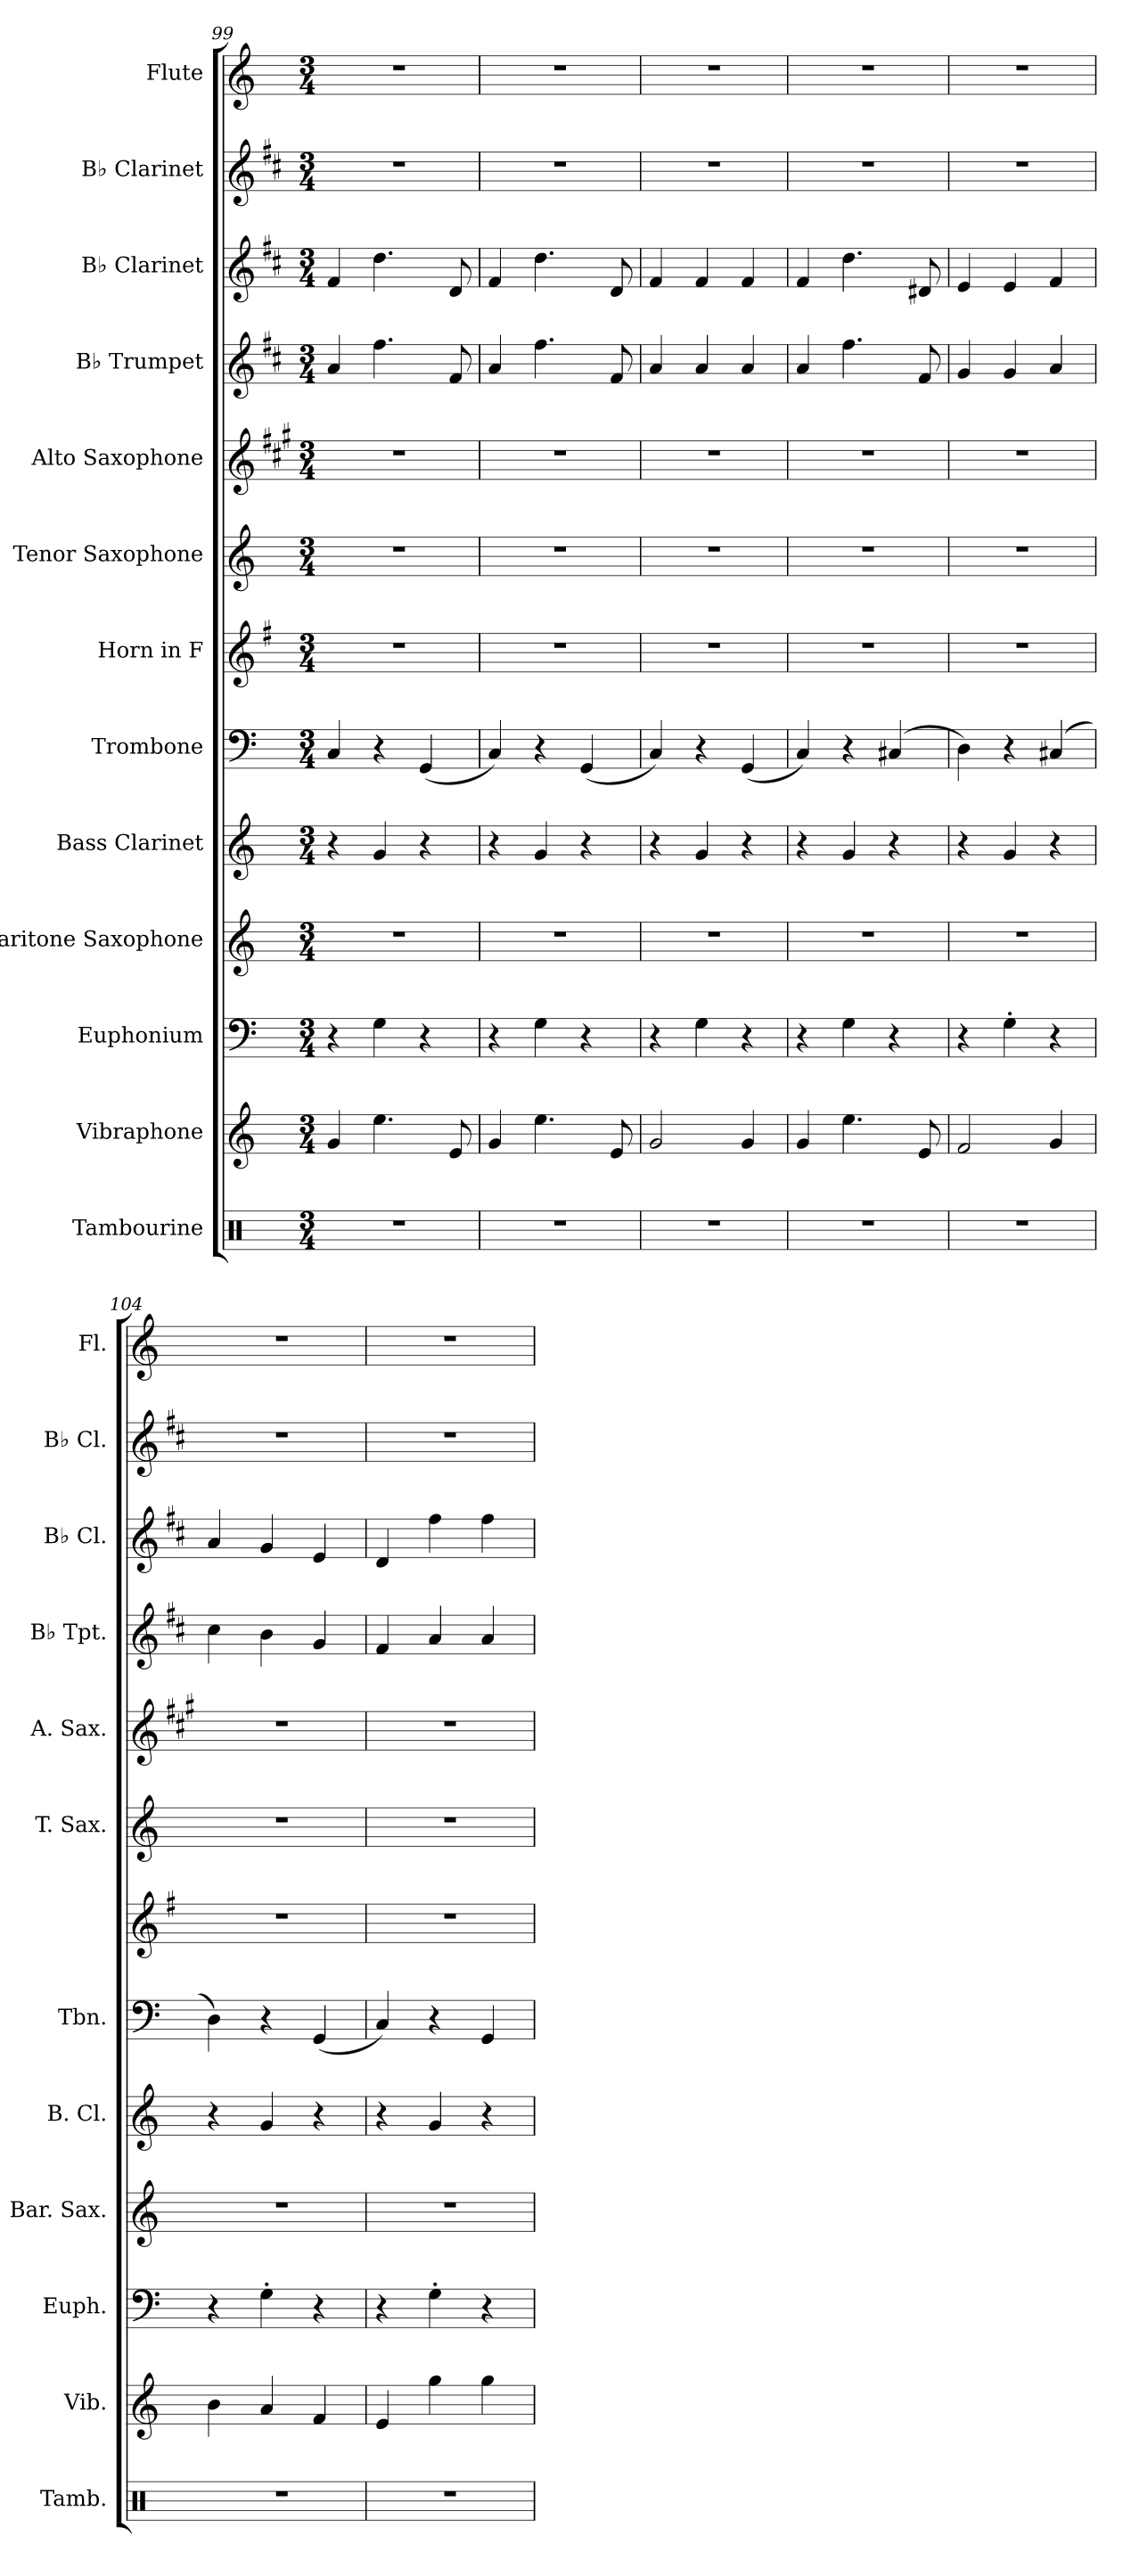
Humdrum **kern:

**kern	**kern	**kern	**kern	**kern	**kern	**kern	**kern	**kern	**kern	**kern	**kern	**kern
*part13	*part12	*part11	*part10	*part9	*part8	*part7	*part6	*part5	*part4	*part3	*part2	*part1
*staff13	*staff12	*staff11	*staff10	*staff9	*staff8	*staff7	*staff6	*staff5	*staff4	*staff3	*staff2	*staff1
*I"Tambourine	*I"Vibraphone	*I"Euphonium	*I"Baritone Saxophone	*I"Bass Clarinet	*I"Trombone	*I"Horn in F	*I"Tenor Saxophone	*I"Alto Saxophone	*I"B♭ Trumpet	*I"B♭ Clarinet	*I"B♭ Clarinet	*I"Flute
*I'Tamb.	*I'Vib.	*I'Euph.	*I'Bar. Sax.	*I'B. Cl.	*I'Tbn.	*	*I'T. Sax.	*I'A. Sax.	*I'B♭ Tpt.	*I'B♭ Cl.	*I'B♭ Cl.	*I'Fl.
*clefX	*clefG2	*clefF4	*clefG2	*clefG2	*clefF4	*clefG2	*clefG2	*clefG2	*clefG2	*clefG2	*clefG2	*clefG2
*	*	*	*ITrd12c21	*ITrd8c14	*	*ITrd4c7	*ITrd8c14	*ITrd5c9	*ITrd1c2	*ITrd1c2	*ITrd1c2	*
*k[]	*k[]	*k[]	*k[]	*k[]	*k[]	*k[]	*k[]	*k[]	*k[]	*k[]	*k[]	*k[]
*M3/4	*M3/4	*M3/4	*M3/4	*M3/4	*M3/4	*M3/4	*M3/4	*M3/4	*M3/4	*M3/4	*M3/4	*M3/4
=99	=99	=99	=99	=99	=99	=99	=99	=99	=99	=99	=99	=99
2.r	4g/	4r	2.r	4r	4C/	2.r	2.r	2.r	4g/	4e/	2.r	2.r
.	4.ee\	4G\	.	4G/	4r	.	.	.	4.ee\	4.cc\	.	.
.	.	4r	.	4r	(4GG/	.	.	.	.	.	.	.
.	8e/	.	.	.	.	.	.	.	8e/	8c/	.	.
=100	=100	=100	=100	=100	=100	=100	=100	=100	=100	=100	=100	=100
2.r	4g/	4r	2.r	4r	4C/)	2.r	2.r	2.r	4g/	4e/	2.r	2.r
.	4.ee\	4G\	.	4G/	4r	.	.	.	4.ee\	4.cc\	.	.
.	.	4r	.	4r	(4GG/	.	.	.	.	.	.	.
.	8e/	.	.	.	.	.	.	.	8e/	8c/	.	.
!!LO:PB:g=z
=101	=101	=101	=101	=101	=101	=101	=101	=101	=101	=101	=101	=101
2.r	2g/	4r	2.r	4r	4C/)	2.r	2.r	2.r	4g/	4e/	2.r	2.r
.	.	4G\	.	4G/	4r	.	.	.	4g/	4e/	.	.
.	4g/	4r	.	4r	(4GG/	.	.	.	4g/	4e/	.	.
=102	=102	=102	=102	=102	=102	=102	=102	=102	=102	=102	=102	=102
2.r	4g/	4r	2.r	4r	4C/)	2.r	2.r	2.r	4g/	4e/	2.r	2.r
.	4.ee\	4G\	.	4G/	4r	.	.	.	4.ee\	4.cc\	.	.
.	.	4r	.	4r	(4C#X/	.	.	.	.	.	.	.
.	8e/	.	.	.	.	.	.	.	8e/	8c#X/	.	.
=103	=103	=103	=103	=103	=103	=103	=103	=103	=103	=103	=103	=103
2.r	2f/	4r	2.r	4r	4D\)	2.r	2.r	2.r	4f/	4d/	2.r	2.r
.	.	4G'\	.	4G/	4r	.	.	.	4f/	4d/	.	.
.	4g/	4r	.	4r	(4C#X/	.	.	.	4g/	4e/	.	.
=104	=104	=104	=104	=104	=104	=104	=104	=104	=104	=104	=104	=104
2.r	4b\	4r	2.r	4r	4D\)	2.r	2.r	2.r	4b\	4g/	2.r	2.r
.	4a/	4G'\	.	4G/	4r	.	.	.	4a\	4f/	.	.
.	4f/	4r	.	4r	(4GG/	.	.	.	4f/	4d/	.	.
=105	=105	=105	=105	=105	=105	=105	=105	=105	=105	=105	=105	=105
2.r	4e/	4r	2.r	4r	4C/)	2.r	2.r	2.r	4e/	4c/	2.r	2.r
.	4gg\	4G'\	.	4G/	4r	.	.	.	4g/	4ee\	.	.
.	4gg\	4r	.	4r	4GG/	.	.	.	4g/	4ee\	.	.
=	=	=	=	=	=	=	=	=	=	=	=	=
*-	*-	*-	*-	*-	*-	*-	*-	*-	*-	*-	*-	*-
